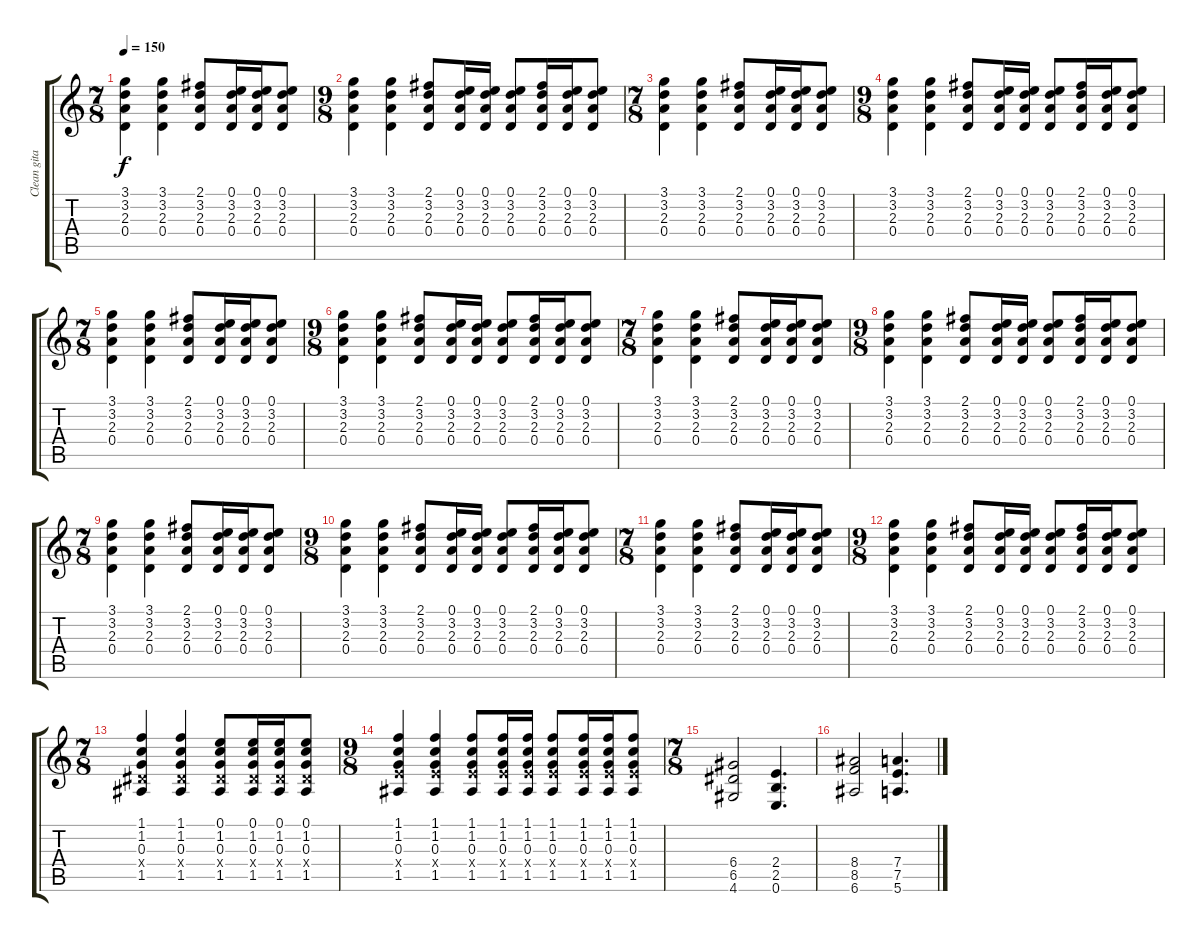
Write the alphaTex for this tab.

\track ("Clean gitaar" "Clean gita") {instrument overdrivenguitar}
\staff {score tabs}
\tuning (E4 B3 G3 D3 A2 E2) {hide}
\ts (7 8)
\tempo 150
\clef g2
\ks c
(3.1 3.2 2.3 0.4).4{dy f} (3.1 3.2 2.3 0.4).4 (2.1 3.2 2.3 0.4).8 (0.1 3.2 2.3 0.4).16 (0.1 3.2 2.3 0.4).16 (0.1 3.2 2.3 0.4).8 |
\ts (9 8)
(3.1 3.2 2.3 0.4).4 (3.1 3.2 2.3 0.4).4 (2.1 3.2 2.3 0.4).8 (0.1 3.2 2.3 0.4).16 (0.1 3.2 2.3 0.4).16 (0.1 3.2 2.3 0.4).8 (2.1 3.2 2.3 0.4).16 (0.1 3.2 2.3 0.4).16 (0.1 3.2 2.3 0.4).8 |
\ts (7 8)
(3.1 3.2 2.3 0.4).4 (3.1 3.2 2.3 0.4).4 (2.1 3.2 2.3 0.4).8 (0.1 3.2 2.3 0.4).16 (0.1 3.2 2.3 0.4).16 (0.1 3.2 2.3 0.4).8 |
\ts (9 8)
(3.1 3.2 2.3 0.4).4 (3.1 3.2 2.3 0.4).4 (2.1 3.2 2.3 0.4).8 (0.1 3.2 2.3 0.4).16 (0.1 3.2 2.3 0.4).16 (0.1 3.2 2.3 0.4).8 (2.1 3.2 2.3 0.4).16 (0.1 3.2 2.3 0.4).16 (0.1 3.2 2.3 0.4).8 |
\ts (7 8)
(3.1 3.2 2.3 0.4).4 (3.1 3.2 2.3 0.4).4 (2.1 3.2 2.3 0.4).8 (0.1 3.2 2.3 0.4).16 (0.1 3.2 2.3 0.4).16 (0.1 3.2 2.3 0.4).8 |
\ts (9 8)
(3.1 3.2 2.3 0.4).4 (3.1 3.2 2.3 0.4).4 (2.1 3.2 2.3 0.4).8 (0.1 3.2 2.3 0.4).16 (0.1 3.2 2.3 0.4).16 (0.1 3.2 2.3 0.4).8 (2.1 3.2 2.3 0.4).16 (0.1 3.2 2.3 0.4).16 (0.1 3.2 2.3 0.4).8 |
\ts (7 8)
(3.1 3.2 2.3 0.4).4 (3.1 3.2 2.3 0.4).4 (2.1 3.2 2.3 0.4).8 (0.1 3.2 2.3 0.4).16 (0.1 3.2 2.3 0.4).16 (0.1 3.2 2.3 0.4).8 |
\ts (9 8)
(3.1 3.2 2.3 0.4).4 (3.1 3.2 2.3 0.4).4 (2.1 3.2 2.3 0.4).8 (0.1 3.2 2.3 0.4).16 (0.1 3.2 2.3 0.4).16 (0.1 3.2 2.3 0.4).8 (2.1 3.2 2.3 0.4).16 (0.1 3.2 2.3 0.4).16 (0.1 3.2 2.3 0.4).8 |
\ts (7 8)
(3.1 3.2 2.3 0.4).4 (3.1 3.2 2.3 0.4).4 (2.1 3.2 2.3 0.4).8 (0.1 3.2 2.3 0.4).16 (0.1 3.2 2.3 0.4).16 (0.1 3.2 2.3 0.4).8 |
\ts (9 8)
(3.1 3.2 2.3 0.4).4 (3.1 3.2 2.3 0.4).4 (2.1 3.2 2.3 0.4).8 (0.1 3.2 2.3 0.4).16 (0.1 3.2 2.3 0.4).16 (0.1 3.2 2.3 0.4).8 (2.1 3.2 2.3 0.4).16 (0.1 3.2 2.3 0.4).16 (0.1 3.2 2.3 0.4).8 |
\ts (7 8)
(3.1 3.2 2.3 0.4).4 (3.1 3.2 2.3 0.4).4 (2.1 3.2 2.3 0.4).8 (0.1 3.2 2.3 0.4).16 (0.1 3.2 2.3 0.4).16 (0.1 3.2 2.3 0.4).8 |
\ts (9 8)
(3.1 3.2 2.3 0.4).4 (3.1 3.2 2.3 0.4).4 (2.1 3.2 2.3 0.4).8 (0.1 3.2 2.3 0.4).16 (0.1 3.2 2.3 0.4).16 (0.1 3.2 2.3 0.4).8 (2.1 3.2 2.3 0.4).16 (0.1 3.2 2.3 0.4).16 (0.1 3.2 2.3 0.4).8 |
\ts (7 8)
(1.1 1.2 0.3 1.4{x} 1.5).4 (1.1 1.2 0.3 1.4{x} 1.5).4 (0.1 1.2 0.3 1.4{x} 1.5).8 (0.1 1.2 0.3 1.4{x} 1.5).16 (0.1 1.2 0.3 1.4{x} 1.5).16 (0.1 1.2 0.3 1.4{x} 1.5).8 |
\ts (9 8)
(1.1 1.2 0.3 2.4{x} 1.5).4 (1.1 1.2 0.3 2.4{x} 1.5).4 (1.1 1.2 0.3 2.4{x} 1.5).8 (1.1 1.2 0.3 2.4{x} 1.5).16 (1.1 1.2 0.3 2.4{x} 1.5).16 (1.1 1.2 0.3 2.4{x} 1.5).8 (1.1 1.2 0.3 2.4{x} 1.5).16 (1.1 1.2 0.3 2.4{x} 1.5).16 (1.1 1.2 0.3 2.4{x} 1.5).8 |
\ts (7 8)
(6.4 6.5 4.6).2 (2.4 2.5 0.6).4{d} |
(8.4 8.5 6.6).2 (7.4 7.5 5.6).4{d}
